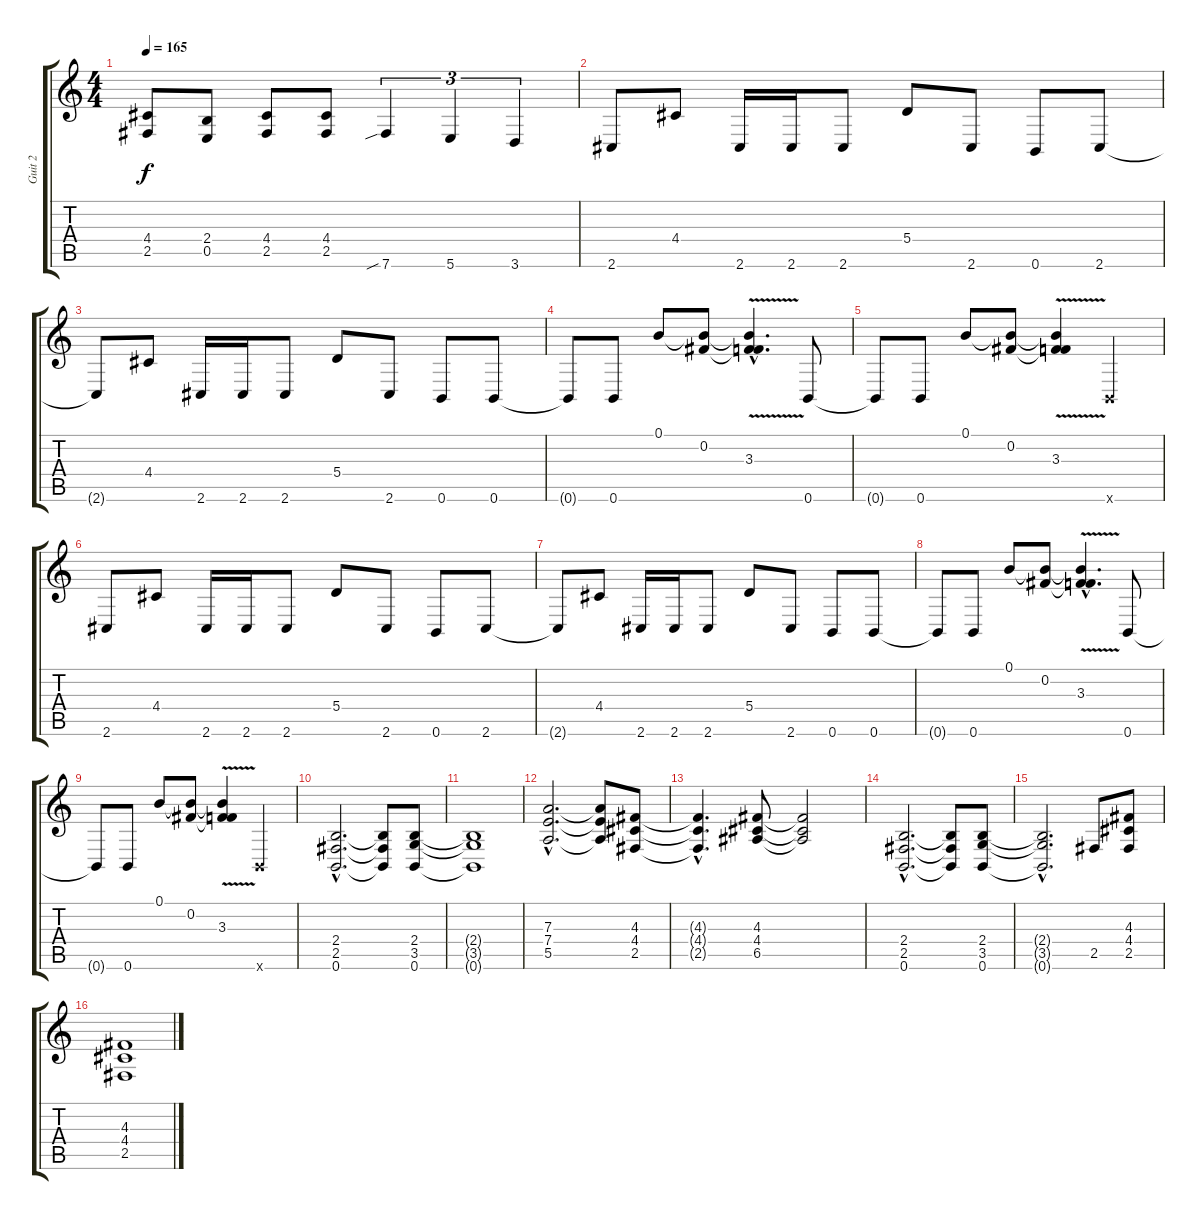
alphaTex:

\track ("Guit 2" "Guit 2") {instrument distortionguitar}
\staff {score tabs}
\tuning (B3 Gb3 D3 A2 E2 B1) {hide}
\ts (4 4)
\tempo 165
\clef g2
\ks c
(4.4{t} 2.5{t}).8{dy f} (2.4 0.5).8 (4.4 2.5).8 (4.4 2.5).8 7.6{sib}.4{tu (3 2)} 5.6.4{tu (3 2)} 3.6.4{tu (3 2)} |
2.6.8 4.4.8 2.6.16 2.6.16 2.6.8 5.4.8 2.6.8 0.6.8 2.6.8 |
2.6{t}.8 4.4.8 2.6.16 2.6.16 2.6.8 5.4.8 2.6.8 0.6.8 0.6.8 |
0.6{t}.8 0.6.8 0.1.8 (0.1{t} 0.2).8 (0.1{hac t} 0.2{hac t} 3.3{v hac}).4{d} 0.6.8 |
0.6{t}.8 0.6.8 0.1.8 (0.1{t} 0.2).8 (0.1{t} 0.2{t} 3.3{v}).4 0.6{x}.4 |
2.6.8 4.4.8 2.6.16 2.6.16 2.6.8 5.4.8 2.6.8 0.6.8 2.6.8 |
2.6{t}.8 4.4.8 2.6.16 2.6.16 2.6.8 5.4.8 2.6.8 0.6.8 0.6.8 |
0.6{t}.8 0.6.8 0.1.8 (0.1{t} 0.2).8 (0.1{hac t} 0.2{hac t} 3.3{v hac}).4{d} 0.6.8 |
0.6{t}.8 0.6.8 0.1.8 (0.1{t} 0.2).8 (0.1{t} 0.2{t} 3.3{v}).4 0.6{x}.4 |
(2.4{hac} 2.5{hac} 0.6{hac}).2{d} (2.4{t} 2.5{t} 0.6{t}).8 (2.4 3.5 0.6).8 |
(2.4{t} 3.5{t} 0.6{t}).1 |
(7.3{hac} 7.4{hac} 5.5{hac}).2{d} (7.3{t} 7.4{t} 5.5{t}).8 (4.3 4.4 2.5).8 |
(4.3{hac t} 4.4{hac t} 2.5{hac t}).4{d} (4.3 4.4 6.5).8 (4.3{t} 4.4{t} 6.5{t}).2 |
(2.4{hac} 2.5{hac} 0.6{hac}).2{d} (2.4{t} 2.5{t} 0.6{t}).8 (2.4 3.5 0.6).8 |
(2.4{hac t} 3.5{hac t} 0.6{hac t}).2{d} 2.5.8 (4.3 4.4 2.5).8 |
(4.3 4.4 2.5).1
